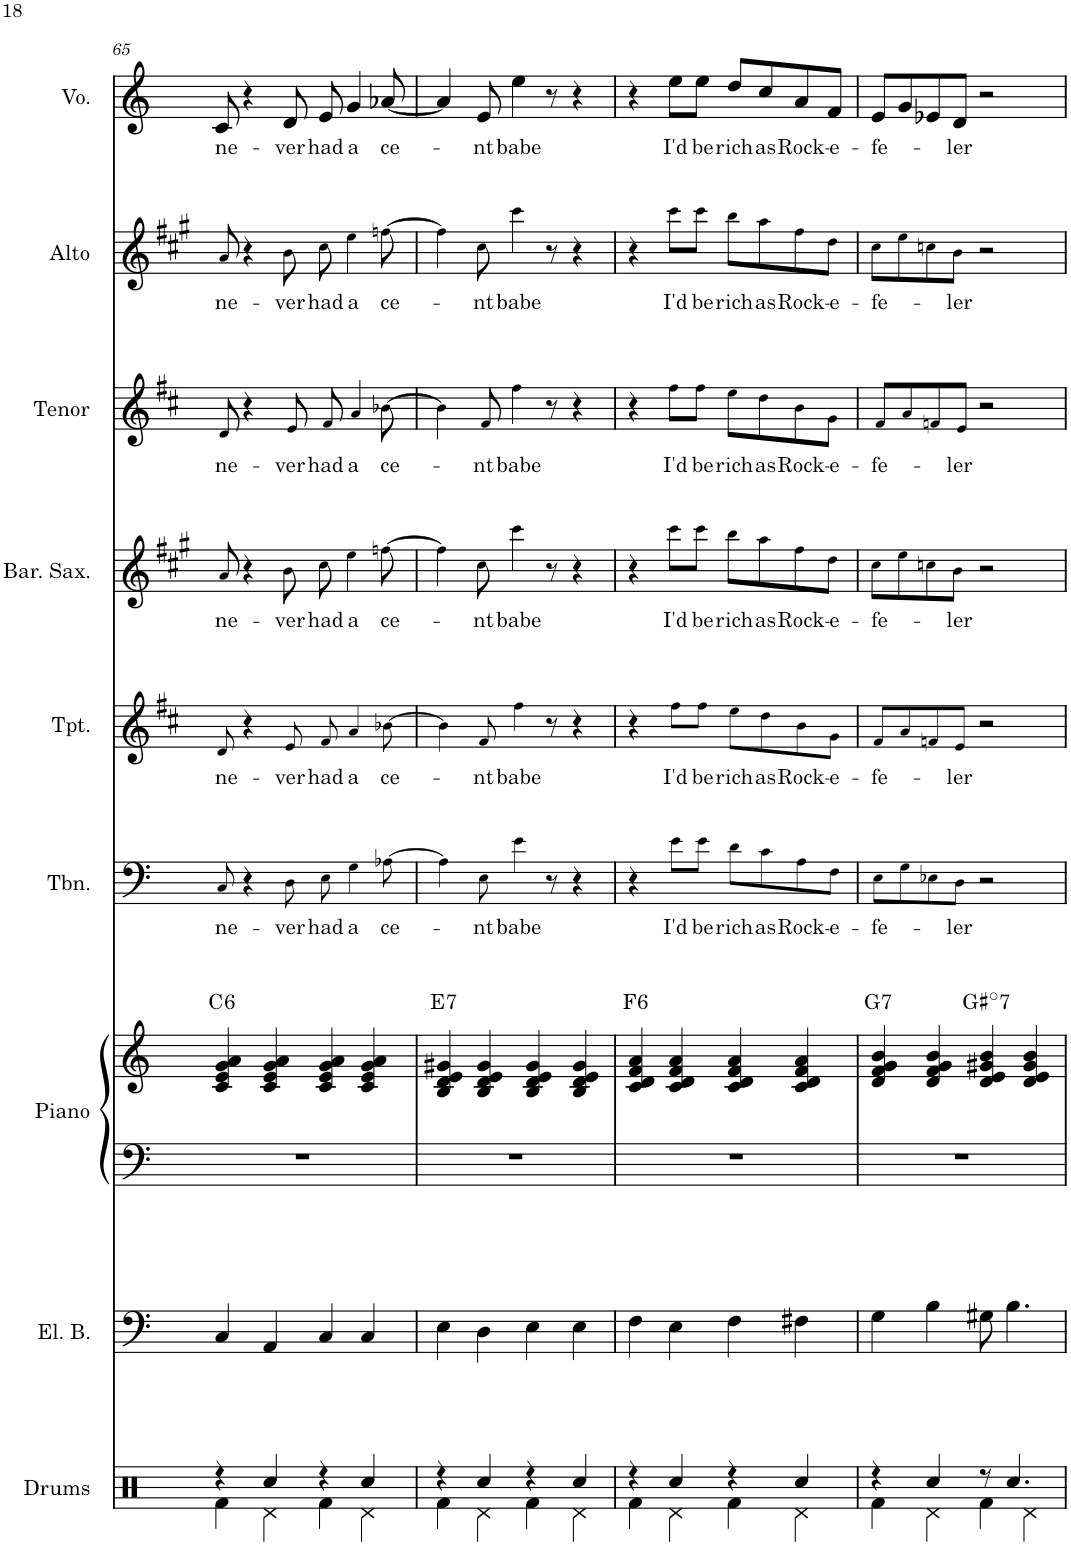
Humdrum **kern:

**kern	**kern	**kern	**kern	**harte	**kern	**text	**kern	**text	**kern	**text	**kern	**text	**kern	**text	**kern	**text
*part9	*part8	*part7	*part7	*part7	*part6	*part6	*part5	*part5	*part4	*part4	*part3	*part3	*part2	*part2	*part1	*part1
*staff10	*staff9	*staff8	*staff7	*	*staff6	*staff6	*staff5	*staff5	*staff4	*staff4	*staff3	*staff3	*staff2	*staff2	*staff1	*staff1
*I"Drums	*I"Electric Bass	*I"Piano	*	*	*I"Trombone	*	*I"Trumpet	*	*I"Baritone Saxophone	*	*I"Tenor Sax	*	*I"Alto Sax	*	*I"Voice	*
*I'Drums	*I'El. B.	*I'Piano	*	*	*I'Tbn.	*	*I'Tpt.	*	*I'Bar. Sax.	*	*I'Tenor	*	*I'Alto	*	*I'Vo.	*
!!LO:PB:g=z
*clefX	*clefF4	*clefF4	*clefG2	*	*clefF4	*	*clefG2	*	*clefG2	*	*clefG2	*	*clefG2	*	*clefG2	*
*	*Trd7c12	*	*	*	*	*	*Trd1c2	*	*Trd12c21	*	*Trd8c14	*	*Trd5c9	*	*	*
*k[]	*k[]	*k[]	*k[]	*	*k[]	*	*k[f#c#]	*	*k[f#c#g#]	*	*k[f#c#]	*	*k[f#c#g#]	*	*k[]	*
*M4/4	*M4/4	*M4/4	*M4/4	*	*M4/4	*	*M4/4	*	*M4/4	*	*M4/4	*	*M4/4	*	*M4/4	*
=65	=65	=65	=65	=65	=65	=65	=65	=65	=65	=65	=65	=65	=65	=65	=65	=65
*^	*	*	*	*	*	*	*	*	*	*	*	*	*	*	*	*
!	!	!	!	!	!LO:H:kt=6	!	!LO:LY:b	!	!LO:LY:b	!	!LO:LY:b	!	!LO:LY:b	!	!LO:LY:b	!	!LO:LY:b
4r	4Rf\	4C/	1r	4c/ 4e/ 4g/ 4a/	C:maj6	8C/	ne-	8d/	ne-	8a/	ne-	8d/	ne-	8a/	ne-	8c/	ne-
.	.	.	.	.	.	4r	.	4r	.	4r	.	4r	.	4r	.	4r	.
4Rcc/	4Rd\	4AA/	.	4c/ 4e/ 4g/ 4a/	.	.	.	.	.	.	.	.	.	.	.	.	.
!	!	!	!	!	!	!	!LO:LY:b	!	!LO:LY:b	!	!LO:LY:b	!	!LO:LY:b	!	!LO:LY:b	!	!LO:LY:b
.	.	.	.	.	.	8D\	-ver	8e/	-ver	8b\	-ver	8e/	-ver	8b\	-ver	8d/	-ver
!	!	!	!	!	!	!	!LO:LY:b	!	!LO:LY:b	!	!LO:LY:b	!	!LO:LY:b	!	!LO:LY:b	!	!LO:LY:b
4r	4Rf\	4C/	.	4c/ 4e/ 4g/ 4a/	.	8E\	had	8f#/	had	8cc#\	had	8f#/	had	8cc#\	had	8e/	had
!	!	!	!	!	!	!	!LO:LY:b	!	!LO:LY:b	!	!LO:LY:b	!	!LO:LY:b	!	!LO:LY:b	!	!LO:LY:b
.	.	.	.	.	.	4G\	a	4a/	a	4ee\	a	4a/	a	4ee\	a	4g/	a
4Rcc/	4Rd\	4C/	.	4c/ 4e/ 4g/ 4a/	.	.	.	.	.	.	.	.	.	.	.	.	.
!	!	!	!	!	!	!	!LO:LY:b	!	!LO:LY:b	!	!LO:LY:b	!	!LO:LY:b	!	!LO:LY:b	!	!LO:LY:b
.	.	.	.	.	.	8A-X\	ce-	8b-X\	ce-	8ffn\	ce-	8b-X\	ce-	8ffn\	ce-	[8a-X/	ce-
=66	=66	=66	=66	=66	=66	=66	=66	=66	=66	=66	=66	=66	=66	=66	=66	=66	=66
!	!	!	!	!	!LO:H:kt=7	!	!	!	!	!	!	!	!	!	!	!	!
4r	4Rf\	4E\	1r	4B/ 4d/ 4e/ 4g#X/	E:7	4A-\	.	4b-\	.	4ff\	.	4b-\	.	4ff\	.	4a-/]	.
!	!	!	!	!	!	!	!LO:LY:b	!	!LO:LY:b	!	!LO:LY:b	!	!LO:LY:b	!	!LO:LY:b	!	!LO:LY:b
4Rcc/	4Rd\	4D\	.	4B/ 4d/ 4e/ 4g#/	.	8E\	-nt	8f#/	-nt	8cc#\	-nt	8f#/	-nt	8cc#\	-nt	8e/	-nt
!	!	!	!	!	!	!	!LO:LY:b	!	!LO:LY:b	!	!LO:LY:b	!	!LO:LY:b	!	!LO:LY:b	!	!LO:LY:b
.	.	.	.	.	.	4e\	babe	4ff#\	babe	4ccc#\	babe	4ff#\	babe	4ccc#\	babe	4ee\	babe
4r	4Rf\	4E\	.	4B/ 4d/ 4e/ 4g#/	.	.	.	.	.	.	.	.	.	.	.	.	.
.	.	.	.	.	.	8r	.	8r	.	8r	.	8r	.	8r	.	8r	.
4Rcc/	4Rd\	4E\	.	4B/ 4d/ 4e/ 4g#/	.	4r	.	4r	.	4r	.	4r	.	4r	.	4r	.
=67	=67	=67	=67	=67	=67	=67	=67	=67	=67	=67	=67	=67	=67	=67	=67	=67	=67
!	!	!	!	!	!LO:H:kt=6	!	!	!	!	!	!	!	!	!	!	!	!
4r	4Rf\	4F\	1r	4c/ 4d/ 4f/ 4a/	F:maj6	4r	.	4r	.	4r	.	4r	.	4r	.	4r	.
!	!	!	!	!	!	!	!LO:LY:b	!	!LO:LY:b	!	!LO:LY:b	!	!LO:LY:b	!	!LO:LY:b	!	!LO:LY:b
4Rcc/	4Rd\	4E\	.	4c/ 4d/ 4f/ 4a/	.	8e\L	I'd	8ff#\L	I'd	8ccc#\L	I'd	8ff#\L	I'd	8ccc#\L	I'd	8ee\L	I'd
!	!	!	!	!	!	!	!LO:LY:b	!	!LO:LY:b	!	!LO:LY:b	!	!LO:LY:b	!	!LO:LY:b	!	!LO:LY:b
.	.	.	.	.	.	8e\J	be	8ff#\J	be	8ccc#\J	be	8ff#\J	be	8ccc#\J	be	8ee\J	be
!	!	!	!	!	!	!	!LO:LY:b	!	!LO:LY:b	!	!LO:LY:b	!	!LO:LY:b	!	!LO:LY:b	!	!LO:LY:b
4r	4Rf\	4F\	.	4c/ 4d/ 4f/ 4a/	.	8d\L	rich	8ee\L	rich	8bb\L	rich	8ee\L	rich	8bb\L	rich	8dd/L	rich
!	!	!	!	!	!	!	!LO:LY:b	!	!LO:LY:b	!	!LO:LY:b	!	!LO:LY:b	!	!LO:LY:b	!	!LO:LY:b
.	.	.	.	.	.	8c\	as	8dd\	as	8aa\	as	8dd\	as	8aa\	as	8cc/	as
!	!	!	!	!	!	!	!LO:LY:b	!	!LO:LY:b	!	!LO:LY:b	!	!LO:LY:b	!	!LO:LY:b	!	!LO:LY:b
4Rcc/	4Rd\	4F#X\	.	4c/ 4d/ 4f/ 4a/	.	8A\	Rock-	8b\	Rock-	8ff#\	Rock-	8b\	Rock-	8ff#\	Rock-	8a/	Rock-
!	!	!	!	!	!	!	!LO:LY:b	!	!LO:LY:b	!	!LO:LY:b	!	!LO:LY:b	!	!LO:LY:b	!	!LO:LY:b
.	.	.	.	.	.	8F\J	-e-	8g\J	-e-	8dd\J	-e-	8g\J	-e-	8dd\J	-e-	8f/J	-e-
=68	=68	=68	=68	=68	=68	=68	=68	=68	=68	=68	=68	=68	=68	=68	=68	=68	=68
!	!	!	!	!	!LO:H:kt=7	!	!LO:LY:b	!	!LO:LY:b	!	!LO:LY:b	!	!LO:LY:b	!	!LO:LY:b	!	!LO:LY:b
4r	4Rf\	4G\	1r	4d/ 4f/ 4g/ 4b/	G:7	8E\L	-fe-	8f#/L	-fe-	8cc#\L	-fe-	8f#/L	-fe-	8cc#\L	-fe-	8e/L	-fe-
.	.	.	.	.	.	8G\	.	8a/	.	8ee\	.	8a/	.	8ee\	.	8g/	.
4Rcc/	4Rd\	4B\	.	4d/ 4f/ 4g/ 4b/	.	8E-X\	.	8fn/	.	8ccn\	.	8fn/	.	8ccn\	.	8e-X/	.
!	!	!	!	!	!	!	!LO:LY:b	!	!LO:LY:b	!	!LO:LY:b	!	!LO:LY:b	!	!LO:LY:b	!	!LO:LY:b
.	.	.	.	.	.	8D\J	-ler	8e/J	-ler	8b\J	-ler	8e/J	-ler	8b\J	-ler	8d/J	-ler
!	!	!	!	!	!LO:H:kt=7	!	!	!	!	!	!	!	!	!	!	!	!
8r	4Rf\	8G#X\	.	4d/ 4e/ 4g#X/ 4b/	G#:dim7	2r	.	2r	.	2r	.	2r	.	2r	.	2r	.
4.Rcc/	.	4.B\	.	.	.	.	.	.	.	.	.	.	.	.	.	.	.
.	4Rd\	.	.	4d/ 4e/ 4g#/ 4b/	.	.	.	.	.	.	.	.	.	.	.	.	.
*v	*v	*	*	*	*	*	*	*	*	*	*	*	*	*	*	*	*
=	=	=	=	=	=	=	=	=	=	=	=	=	=	=	=	=
*-	*-	*-	*-	*-	*-	*-	*-	*-	*-	*-	*-	*-	*-	*-	*-	*-
